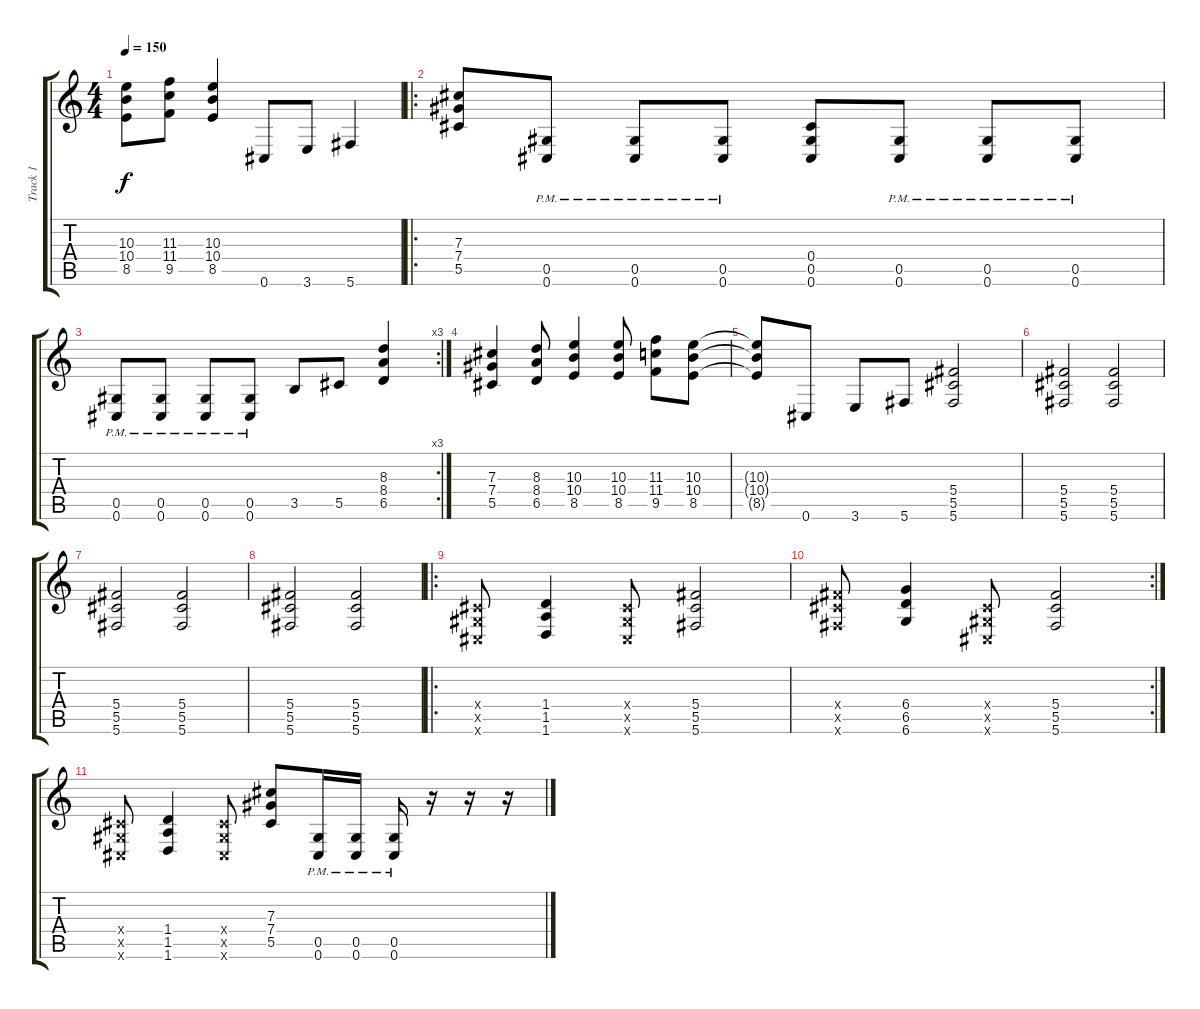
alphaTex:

\track ("Track 1" "Track 1") {instrument overdrivenguitar}
\staff {score tabs}
\tuning (Eb4 Bb3 Gb3 Db3 Ab2 Db2) {hide}
\ts (4 4)
\tempo 150
\clef g2
\ks c
(10.3 10.4 8.5).8{dy f} (11.3 11.4 9.5).8 (10.3 10.4 8.5).4 0.6.8 3.6.8 5.6.4 |
\ro
(7.3 7.4 5.5).8 (0.5{pm} 0.6{pm}).8 (0.5{pm} 0.6{pm}).8 (0.5{pm} 0.6{pm}).8 (0.4 0.5 0.6).8 (0.5{pm} 0.6{pm}).8 (0.5{pm} 0.6{pm}).8 (0.5{pm} 0.6{pm}).8 |
\rc 3
(0.5{pm} 0.6{pm}).8 (0.5{pm} 0.6{pm}).8 (0.5{pm} 0.6{pm}).8 (0.5{pm} 0.6{pm}).8 3.5.8 5.5.8 (8.3 8.4 6.5).4 |
(7.3 7.4 5.5).4 (8.3 8.4 6.5).8 (10.3 10.4 8.5).4 (10.3 10.4 8.5).8 (11.3 11.4 9.5).8 (10.3 10.4 8.5).8 |
(10.3{t} 10.4{t} 8.5{t}).8 0.6.8 3.6.8 5.6.8 (5.4 5.5 5.6).2 |
(5.4 5.5 5.6).2 (5.4 5.5 5.6).2 |
(5.4 5.5 5.6).2 (5.4 5.5 5.6).2 |
(5.4 5.5 5.6).2 (5.4 5.5 5.6).2 |
\ro
(0.4{x} 0.5{x} 0.6{x}).8 (1.4 1.5 1.6).4 (0.4{x} 0.5{x} 0.6{x}).8 (5.4 5.5 5.6).2 |
\rc 2
(5.4{x} 5.5{x} 5.6{x}).8 (6.4 6.5 6.6).4 (0.4{x} 0.5{x} 0.6{x}).8 (5.4 5.5 5.6).2 |
(0.4{x} 0.5{x} 0.6{x}).8 (1.4 1.5 1.6).4 (0.4{x} 0.5{x} 0.6{x}).8 (7.3 7.4 5.5).8 (0.5{pm} 0.6{pm}).16 (0.5{pm} 0.6{pm}).16 (0.5{pm} 0.6{pm}).16 r.16 r.16 r.16
